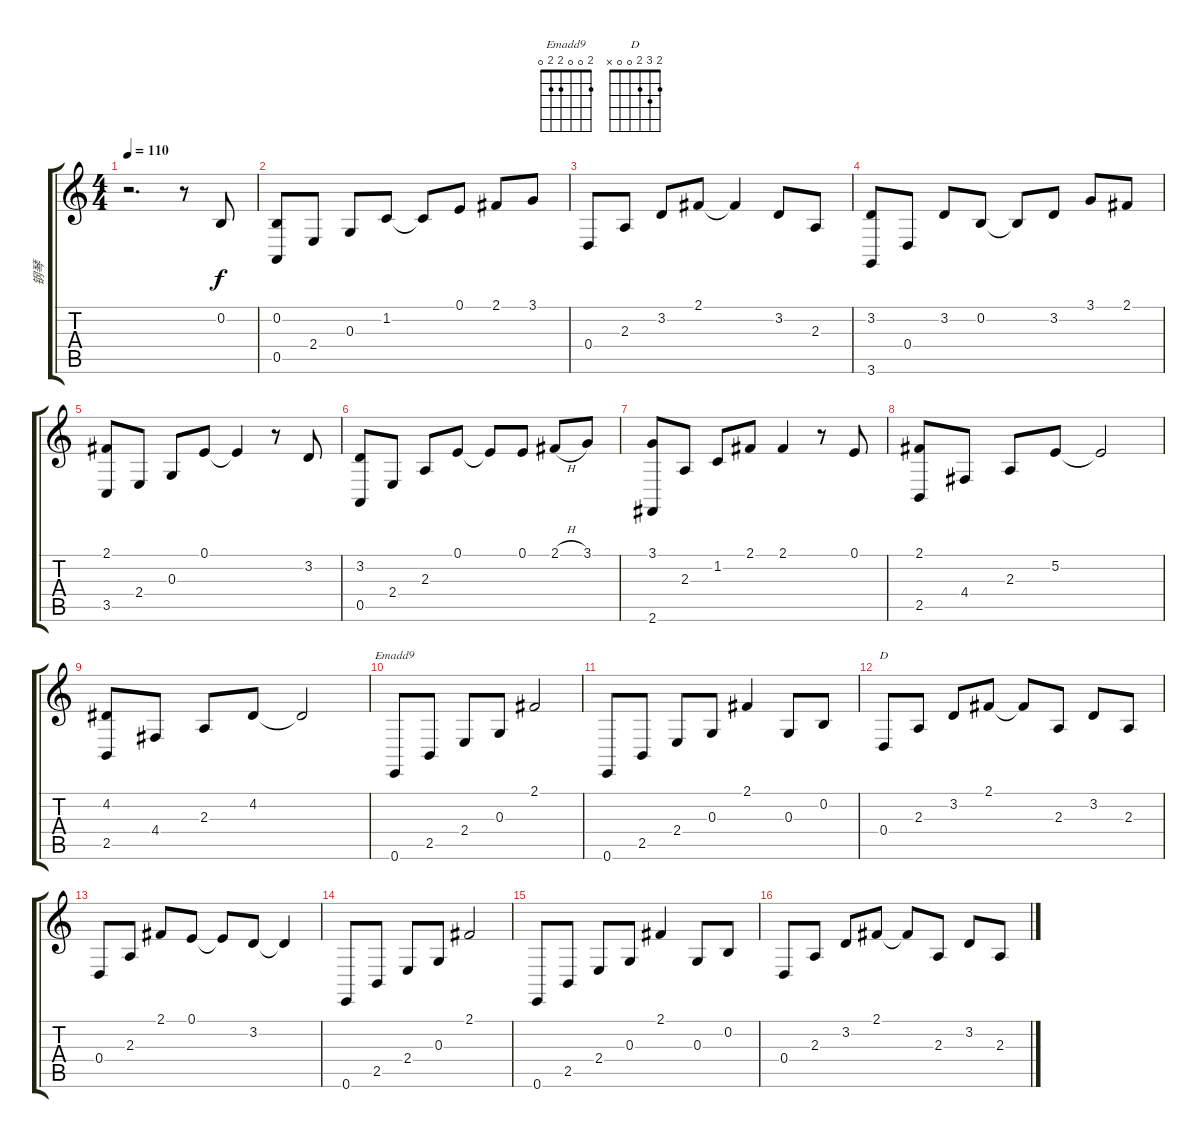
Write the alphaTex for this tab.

\track ("钢琴" "钢琴") {instrument acousticgrandpiano}
\staff {score tabs}
\tuning (E4 B3 G3 D3 A2 E2) {hide}
\chord ("Emadd9" 2 0 0 2 2 0)
\chord ("D" 2 3 2 0 0 x)
\ts (4 4)
\tempo 110
\clef g2
\ks c
r.2{d dy f instrument acousticgrandpiano} r.8 0.2.8 |
(0.2 0.5).8 2.4.8 0.3.8 1.2.8 1.2{t}.8 0.1.8 2.1.8 3.1.8 |
0.4.8 2.3.8 3.2.8 2.1.8 2.1{t}.4 3.2.8 2.3.8 |
(3.2 3.6).8 0.4.8 3.2.8 0.2.8 0.2{t}.8 3.2.8 3.1.8 2.1.8 |
(2.1 3.5).8 2.4.8 0.3.8 0.1.8 0.1{t}.4 r.8 3.2.8 |
(3.2 0.5).8 2.4.8 2.3.8 0.1.8 0.1{t}.8 0.1.8 2.1{h}.8 3.1.8 |
(3.1 2.6).8 2.3.8 1.2.8 2.1.8 2.1.4 r.8 0.1.8 |
(2.1 2.5).8 4.4.8 2.3.8 5.2.8 5.2{t}.2 |
(4.2 2.5).8 4.4.8 2.3.8 4.2.8 4.2{t}.2 |
0.6.8{ch "Emadd9"} 2.5.8 2.4.8 0.3.8 2.1.2 |
0.6.8 2.5.8 2.4.8 0.3.8 2.1.4 0.3.8 0.2.8 |
0.4.8{ch "D"} 2.3.8 3.2.8 2.1.8 2.1{t}.8 2.3.8 3.2.8 2.3.8 |
0.4.8 2.3.8 2.1.8 0.1.8 0.1{t}.8 3.2.8 3.2{t}.4 |
0.6.8 2.5.8 2.4.8 0.3.8 2.1.2 |
0.6.8 2.5.8 2.4.8 0.3.8 2.1.4 0.3.8 0.2.8 |
0.4.8 2.3.8 3.2.8 2.1.8 2.1{t}.8 2.3.8 3.2.8 2.3.8
